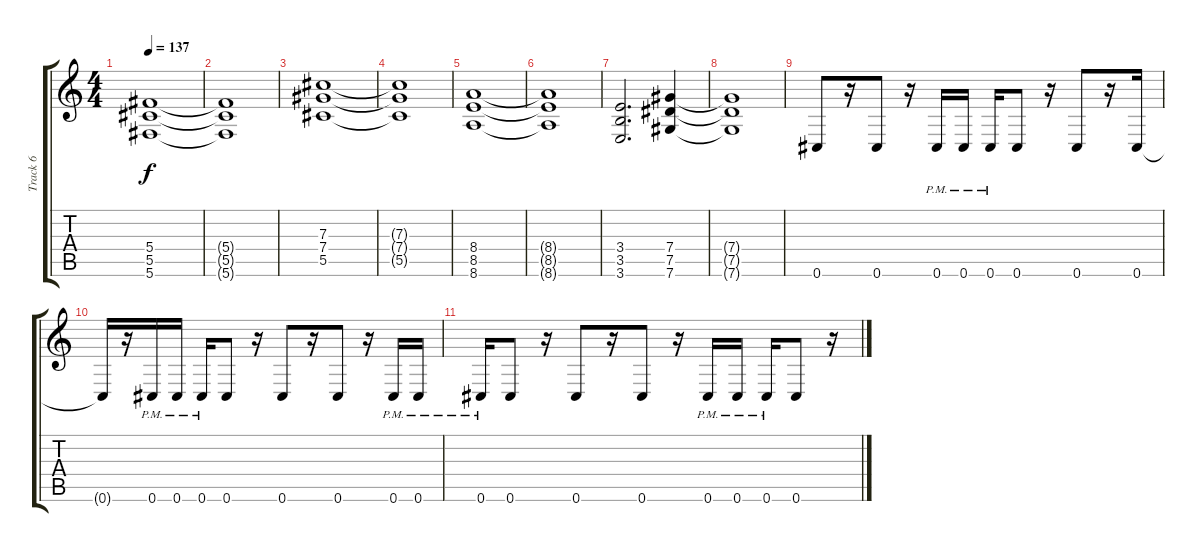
\track ("Track 6" "Track 6") {instrument distortionguitar}
\staff {score tabs}
\tuning (Eb4 Bb3 Gb3 Db3 Ab2 Db2) {hide}
\ts (4 4)
\tempo 137
\clef g2
\ks c
(5.4 5.5 5.6).1{dy f} |
(5.4{t} 5.5{t} 5.6{t}).1 |
(7.3 7.4 5.5).1 |
(7.3{t} 7.4{t} 5.5{t}).1 |
(8.4 8.5 8.6).1 |
(8.4{t} 8.5{t} 8.6{t}).1 |
(3.4 3.5 3.6).2{d} (7.4 7.5 7.6).4 |
(7.4{t} 7.5{t} 7.6{t}).1 |
0.6.8 r.16 0.6.8 r.16 0.6{pm}.16 0.6{pm}.16 0.6{pm}.16 0.6.8 r.16 0.6.8 r.16 0.6.16 |
0.6{t}.16 r.16 0.6{pm}.16 0.6{pm}.16 0.6{pm}.16 0.6.8 r.16 0.6.8 r.16 0.6.8 r.16 0.6{pm}.16 0.6{pm}.16 |
0.6{pm}.16 0.6.8 r.16 0.6.8 r.16 0.6.8 r.16 0.6{pm}.16 0.6{pm}.16 0.6{pm}.16 0.6.8 r.16
